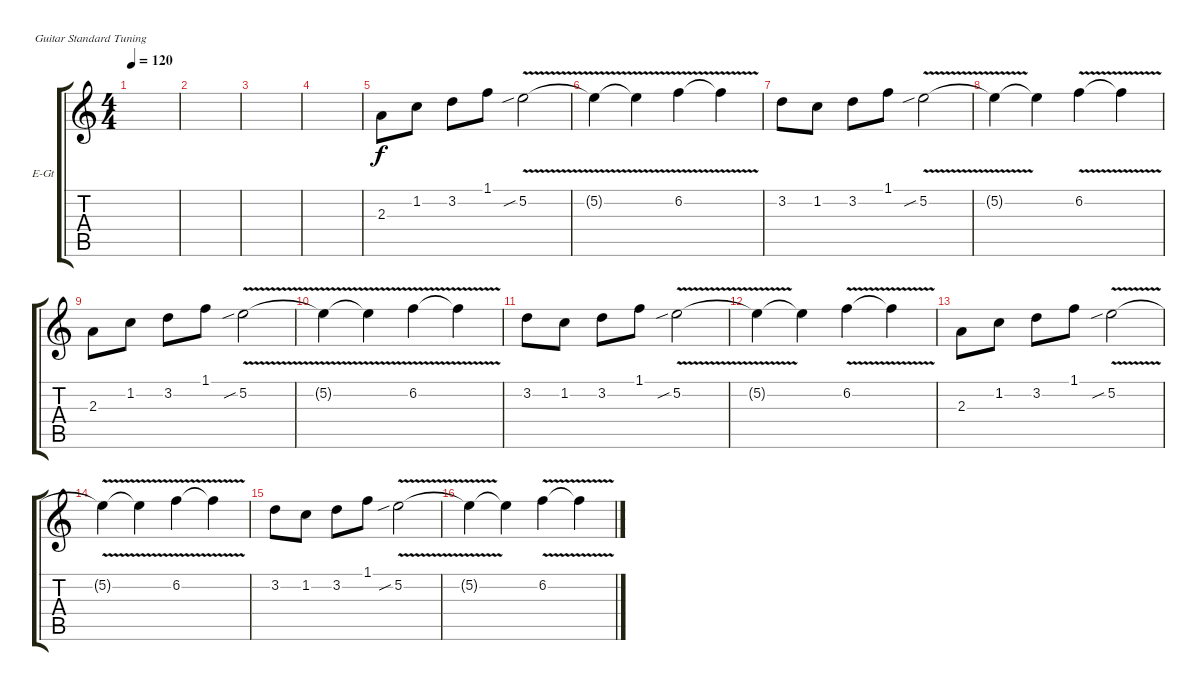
\bracketExtendMode groupsimilarinstruments
\firstSystemTrackNameOrientation horizontal
\otherSystemsTrackNameOrientation horizontal
\track ("Electric Guitar" "E-Gt") {instrument distortionguitar}
\staff {score tabs}
\tuning (E4 B3 G3 D3 A2 E2)
\ts (4 4)
\tempo 120
\clef g2
\ks c
|
|
|
|
2.3.8 1.2.8 3.2.8 1.1.8 5.2{v sib}.2 |
5.2{v t}.4 5.2{v t}.4 6.2{v}.4 6.2{t}.4 |
3.2.8 1.2.8 3.2.8 1.1.8 5.2{v sib}.2 |
5.2{t}.4 5.2{t}.4 6.2{v}.4 6.2{t}.4 |
2.3.8 1.2.8 3.2.8 1.1.8 5.2{v sib}.2 |
5.2{v t}.4 5.2{v t}.4 6.2{v}.4 6.2{t}.4 |
3.2.8 1.2.8 3.2.8 1.1.8 5.2{v sib}.2 |
5.2{t}.4 5.2{t}.4 6.2{v}.4 6.2{v t}.4 |
2.3.8 1.2.8 3.2.8 1.1.8 5.2{v sib}.2 |
5.2{v t}.4 5.2{v t}.4 6.2{v}.4 6.2{t}.4 |
3.2.8 1.2.8 3.2.8 1.1.8 5.2{v sib}.2 |
5.2{t}.4 5.2{t}.4 6.2{v}.4 6.2{t}.4
